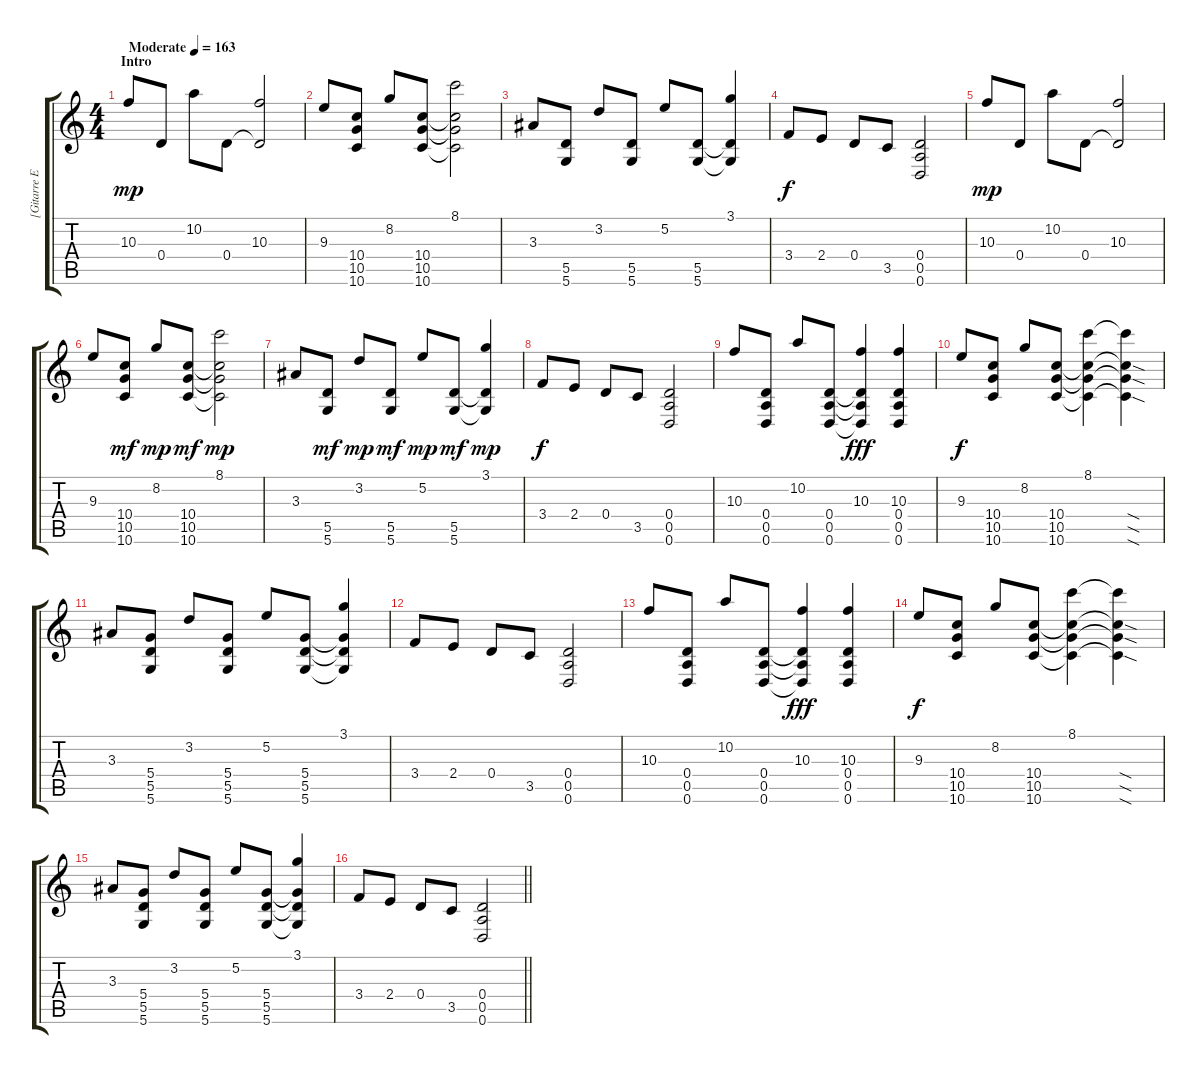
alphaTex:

\track ("[Gitarre Effekt I]" "[Gitarre E") {instrument overdrivenguitar}
\staff {score tabs}
\tuning (E4 B3 G3 D3 A2 D2) {hide}
\ts (4 4)
\section ("" "Intro")
\tempo (163 "Moderate")
\clef g2
\ks c
10.3.8{dy mp instrument overdrivenguitar} 0.4.8 10.2.8 0.4.8 (10.3 0.4{t}).2 |
9.3.8 (10.4 10.5 10.6).8 8.2.8 (10.4 10.5 10.6).8 (8.1 10.4{t} 10.5{t} 10.6{t}).2 |
3.3.8 (5.5 5.6).8 3.2.8 (5.5 5.6).8 5.2.8 (5.5 5.6).8 (3.1 5.5{t} 5.6{t}).4 |
3.4.8{dy f balance 14} 2.4.8 0.4.8 3.5.8 (0.4 0.5 0.6).2 |
10.3.8{dy mp balance 8 instrument overdrivenguitar} 0.4.8 10.2.8 0.4.8 (10.3 0.4{t}).2 |
9.3.8 (10.4 10.5 10.6).8{dy mf} 8.2.8{dy mp} (10.4 10.5 10.6).8{dy mf} (8.1 10.4{t} 10.5{t} 10.6{t}).2{dy mp} |
3.3.8 (5.5 5.6).8{dy mf} 3.2.8{dy mp} (5.5 5.6).8{dy mf} 5.2.8{dy mp} (5.5 5.6).8{dy mf} (3.1 5.5{t} 5.6{t}).4{dy mp} |
3.4.8{dy f volume 12 balance 14} 2.4.8 0.4.8 3.5.8 (0.4 0.5 0.6).2 |
10.3.8 (0.4 0.5 0.6).8 10.2.8 (0.4 0.5 0.6).8 (10.3 0.4{t} 0.5{t} 0.6{t}).4{dy fff} (10.3 0.4 0.5 0.6).4 |
9.3.8{dy f} (10.4 10.5 10.6).8 8.2.8 (10.4 10.5 10.6).8 (8.1 10.4{t} 10.5{t} 10.6{t}).4 (8.1{t} 10.4{sod t} 10.5{sod t} 10.6{sod t}).4 |
3.3.8 (5.4 5.5 5.6).8 3.2.8 (5.4 5.5 5.6).8 5.2.8 (5.4 5.5 5.6).8 (3.1 5.4{t} 5.5{t} 5.6{t}).4 |
3.4.8 2.4.8 0.4.8 3.5.8 (0.4 0.5 0.6).2 |
10.3.8 (0.4 0.5 0.6).8 10.2.8 (0.4 0.5 0.6).8 (10.3 0.4{t} 0.5{t} 0.6{t}).4{dy fff} (10.3 0.4 0.5 0.6).4 |
9.3.8{dy f} (10.4 10.5 10.6).8 8.2.8 (10.4 10.5 10.6).8 (8.1 10.4{t} 10.5{t} 10.6{t}).4 (8.1{t} 10.4{sod t} 10.5{sod t} 10.6{sod t}).4 |
3.3.8 (5.4 5.5 5.6).8 3.2.8 (5.4 5.5 5.6).8 5.2.8 (5.4 5.5 5.6).8 (3.1 5.4{t} 5.5{t} 5.6{t}).4 |
\barLineRight lightlight
3.4.8 2.4.8 0.4.8 3.5.8 (0.4 0.5 0.6).2
